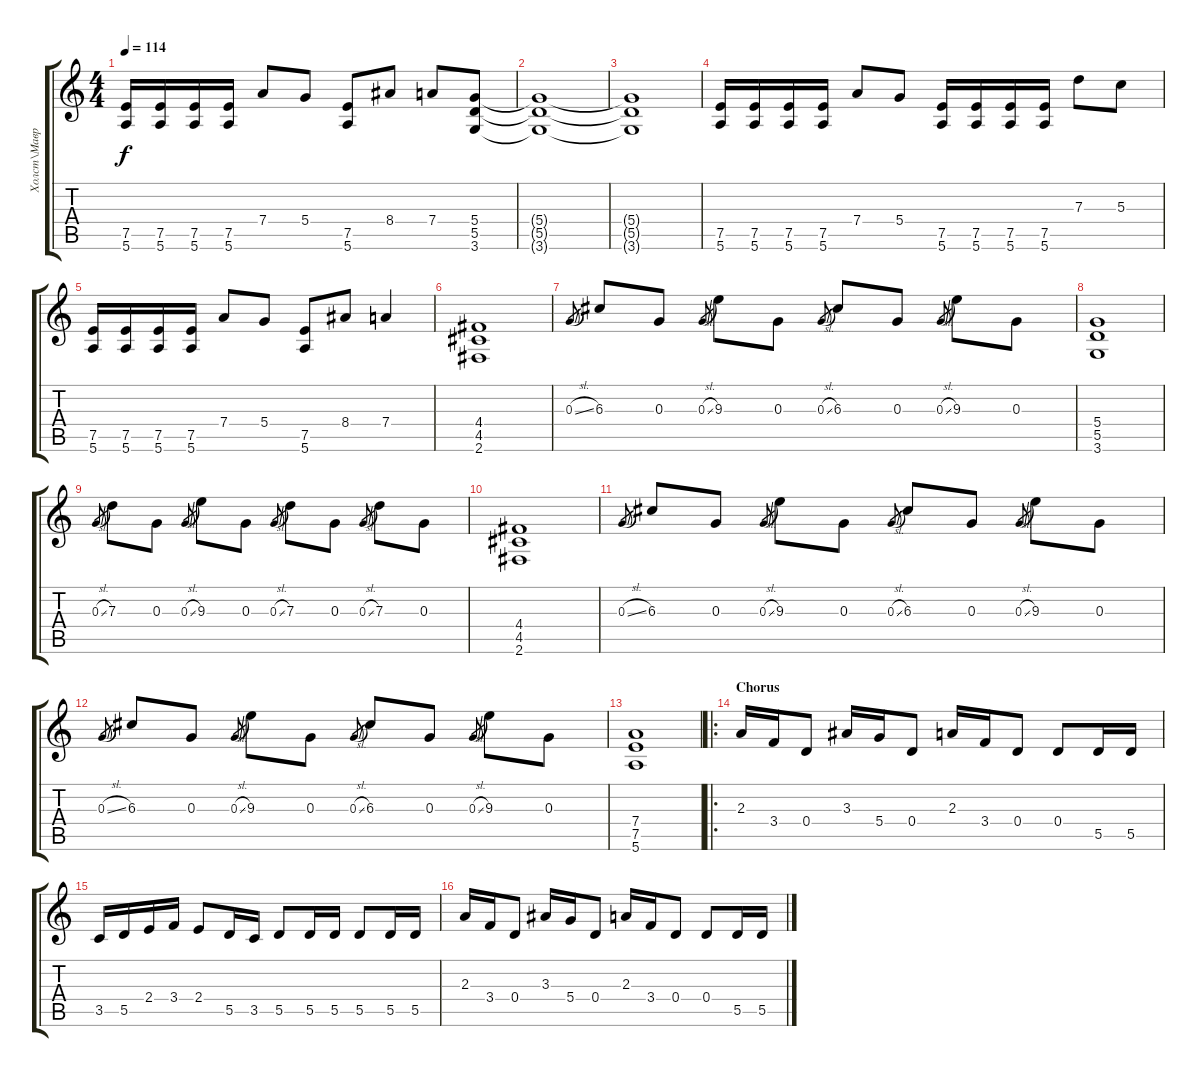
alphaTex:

\track ("Холст\\Маврик" "Холст\\Мавр") {instrument overdrivenguitar}
\staff {score tabs}
\tuning (E4 B3 G3 D3 A2 E2) {hide}
\ts (4 4)
\tempo 114
\clef g2
\ks c
(7.5 5.6).16{dy f} (7.5 5.6).16 (7.5 5.6).16 (7.5 5.6).16 7.4.8 5.4.8 (7.5 5.6).8 8.4.8 7.4.8 (5.4 5.5 3.6).8 |
(5.4{t} 5.5{t} 3.6{t}).1 |
(5.4{t} 5.5{t} 3.6{t}).1 |
(7.5 5.6).16 (7.5 5.6).16 (7.5 5.6).16 (7.5 5.6).16 7.4.8 5.4.8 (7.5 5.6).16 (7.5 5.6).16 (7.5 5.6).16 (7.5 5.6).16 7.3.8 5.3.8 |
(7.5 5.6).16 (7.5 5.6).16 (7.5 5.6).16 (7.5 5.6).16 7.4.8 5.4.8 (7.5 5.6).8 8.4.8 7.4.4 |
(4.4 4.5 2.6).1 |
0.3{sl}.8{gr} 6.3.8 0.3.8 0.3{sl}.8{gr} 9.3.8 0.3.8 0.3{sl}.8{gr} 6.3.8 0.3.8 0.3{sl}.8{gr} 9.3.8 0.3.8 |
(5.4 5.5 3.6).1 |
0.3{sl}.8{gr} 7.3.8 0.3.8 0.3{sl}.8{gr} 9.3.8 0.3.8 0.3{sl}.8{gr} 7.3.8 0.3.8 0.3{sl}.8{gr} 7.3.8 0.3.8 |
(4.4 4.5 2.6).1 |
0.3{sl}.8{gr} 6.3.8 0.3.8 0.3{sl}.8{gr} 9.3.8 0.3.8 0.3{sl}.8{gr} 6.3.8 0.3.8 0.3{sl}.8{gr} 9.3.8 0.3.8 |
0.3{sl}.8{gr} 6.3.8 0.3.8 0.3{sl}.8{gr} 9.3.8 0.3.8 0.3{sl}.8{gr} 6.3.8 0.3.8 0.3{sl}.8{gr} 9.3.8 0.3.8 |
(7.4 7.5 5.6).1 |
\ro
\section ("" "Chorus")
2.3.16 3.4.16 0.4.8 3.3.16 5.4.16 0.4.8 2.3.16 3.4.16 0.4.8 0.4.8 5.5.16 5.5.16 |
3.5.16 5.5.16 2.4.16 3.4.16 2.4.8 5.5.16 3.5.16 5.5.8 5.5.16 5.5.16 5.5.8 5.5.16 5.5.16 |
2.3.16 3.4.16 0.4.8 3.3.16 5.4.16 0.4.8 2.3.16 3.4.16 0.4.8 0.4.8 5.5.16 5.5.16
